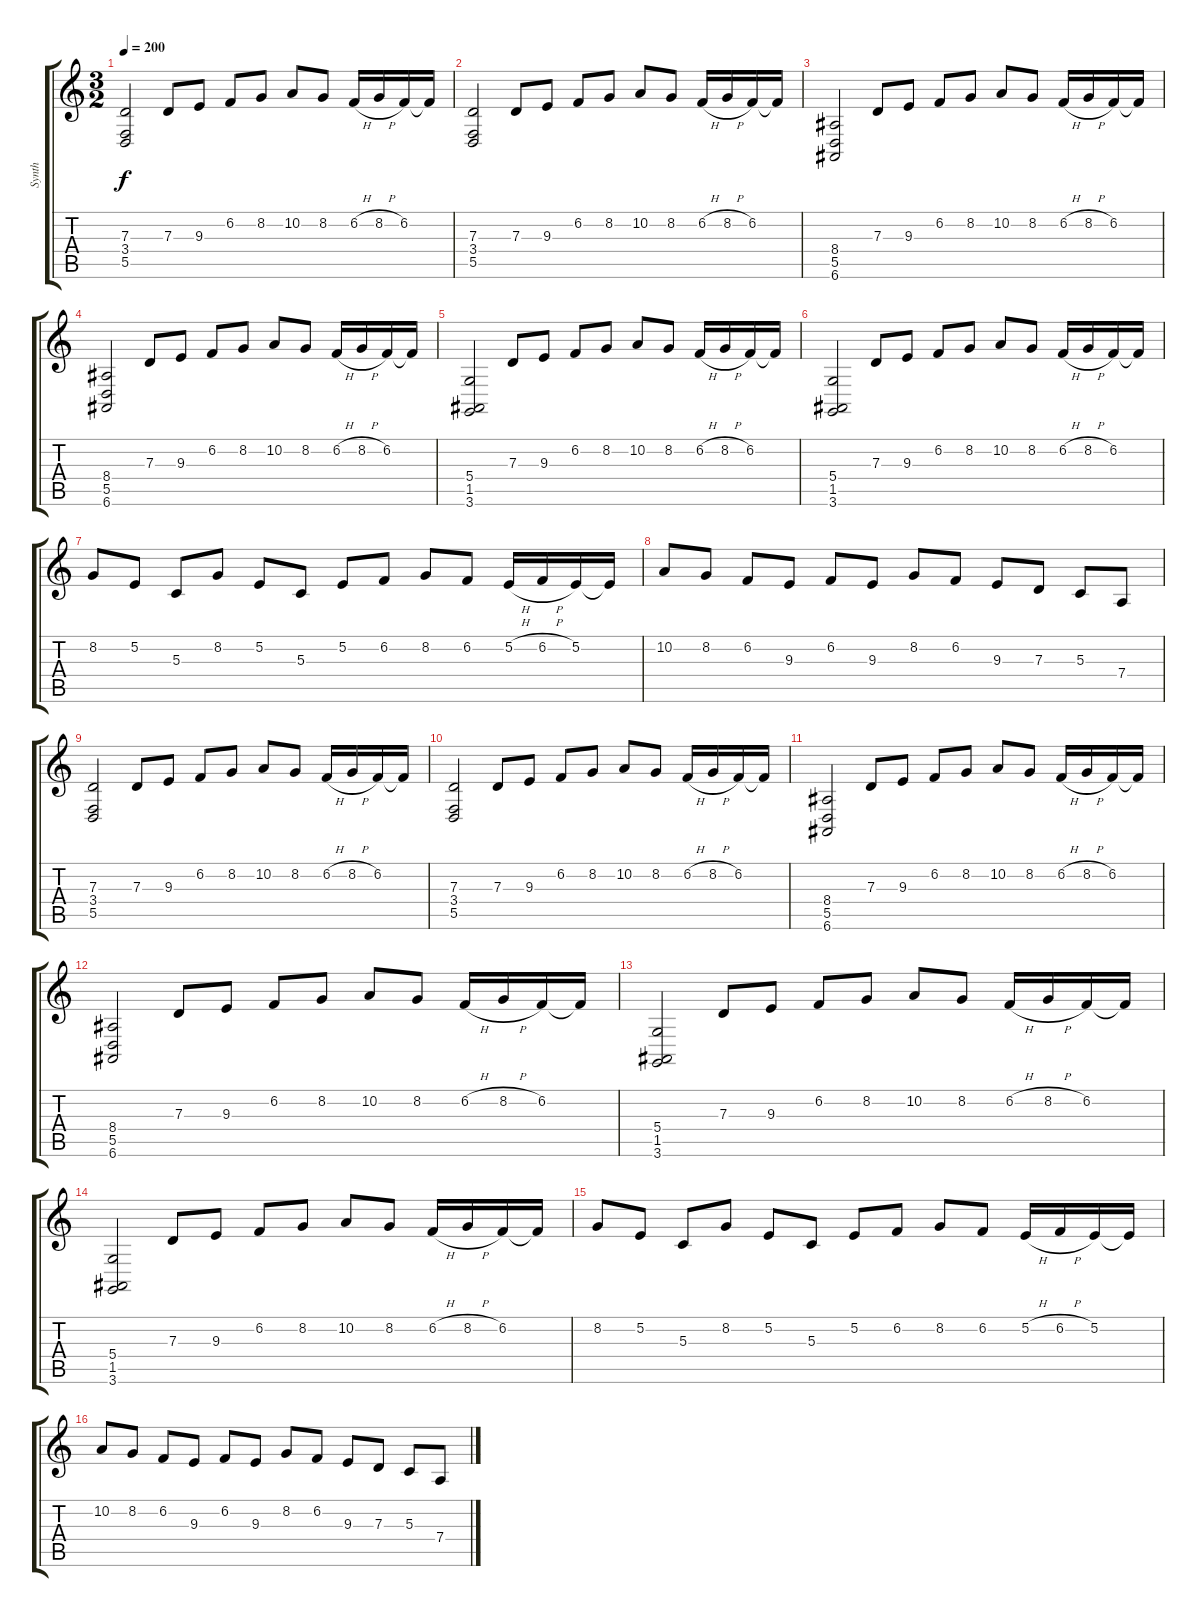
\track ("Synth" "Synth") {instrument acousticgrandpiano}
\staff {score tabs}
\tuning (E4 B3 G3 D3 A2 E2) {hide}
\ts (3 2)
\tempo 200
\clef g2
\ks c
(7.3 3.4 5.5).2{dy f instrument acousticgrandpiano} 7.3.8 9.3.8 6.2.8 8.2.8 10.2.8 8.2.8 6.2{h}.16 8.2{h}.16 6.2.16 6.2{t}.16 |
(7.3 3.4 5.5).2 7.3.8 9.3.8 6.2.8 8.2.8 10.2.8 8.2.8 6.2{h}.16 8.2{h}.16 6.2.16 6.2{t}.16 |
(8.4 5.5 6.6).2 7.3.8 9.3.8 6.2.8 8.2.8 10.2.8 8.2.8 6.2{h}.16 8.2{h}.16 6.2.16 6.2{t}.16 |
(8.4 5.5 6.6).2 7.3.8 9.3.8 6.2.8 8.2.8 10.2.8 8.2.8 6.2{h}.16 8.2{h}.16 6.2.16 6.2{t}.16 |
(5.4 1.5 3.6).2 7.3.8 9.3.8 6.2.8 8.2.8 10.2.8 8.2.8 6.2{h}.16 8.2{h}.16 6.2.16 6.2{t}.16 |
(5.4 1.5 3.6).2 7.3.8 9.3.8 6.2.8 8.2.8 10.2.8 8.2.8 6.2{h}.16 8.2{h}.16 6.2.16 6.2{t}.16 |
8.2.8 5.2.8 5.3.8 8.2.8 5.2.8 5.3.8 5.2.8 6.2.8 8.2.8 6.2.8 5.2{h}.16 6.2{h}.16 5.2.16 5.2{t}.16 |
10.2.8 8.2.8 6.2.8 9.3.8 6.2.8 9.3.8 8.2.8 6.2.8 9.3.8 7.3.8 5.3.8 7.4.8 |
(7.3 3.4 5.5).2 7.3.8 9.3.8 6.2.8 8.2.8 10.2.8 8.2.8 6.2{h}.16 8.2{h}.16 6.2.16 6.2{t}.16 |
(7.3 3.4 5.5).2 7.3.8 9.3.8 6.2.8 8.2.8 10.2.8 8.2.8 6.2{h}.16 8.2{h}.16 6.2.16 6.2{t}.16 |
(8.4 5.5 6.6).2 7.3.8 9.3.8 6.2.8 8.2.8 10.2.8 8.2.8 6.2{h}.16 8.2{h}.16 6.2.16 6.2{t}.16 |
(8.4 5.5 6.6).2 7.3.8 9.3.8 6.2.8 8.2.8 10.2.8 8.2.8 6.2{h}.16 8.2{h}.16 6.2.16 6.2{t}.16 |
(5.4 1.5 3.6).2 7.3.8 9.3.8 6.2.8 8.2.8 10.2.8 8.2.8 6.2{h}.16 8.2{h}.16 6.2.16 6.2{t}.16 |
(5.4 1.5 3.6).2 7.3.8 9.3.8 6.2.8 8.2.8 10.2.8 8.2.8 6.2{h}.16 8.2{h}.16 6.2.16 6.2{t}.16 |
8.2.8 5.2.8 5.3.8 8.2.8 5.2.8 5.3.8 5.2.8 6.2.8 8.2.8 6.2.8 5.2{h}.16 6.2{h}.16 5.2.16 5.2{t}.16 |
10.2.8 8.2.8 6.2.8 9.3.8 6.2.8 9.3.8 8.2.8 6.2.8 9.3.8 7.3.8 5.3.8 7.4.8
